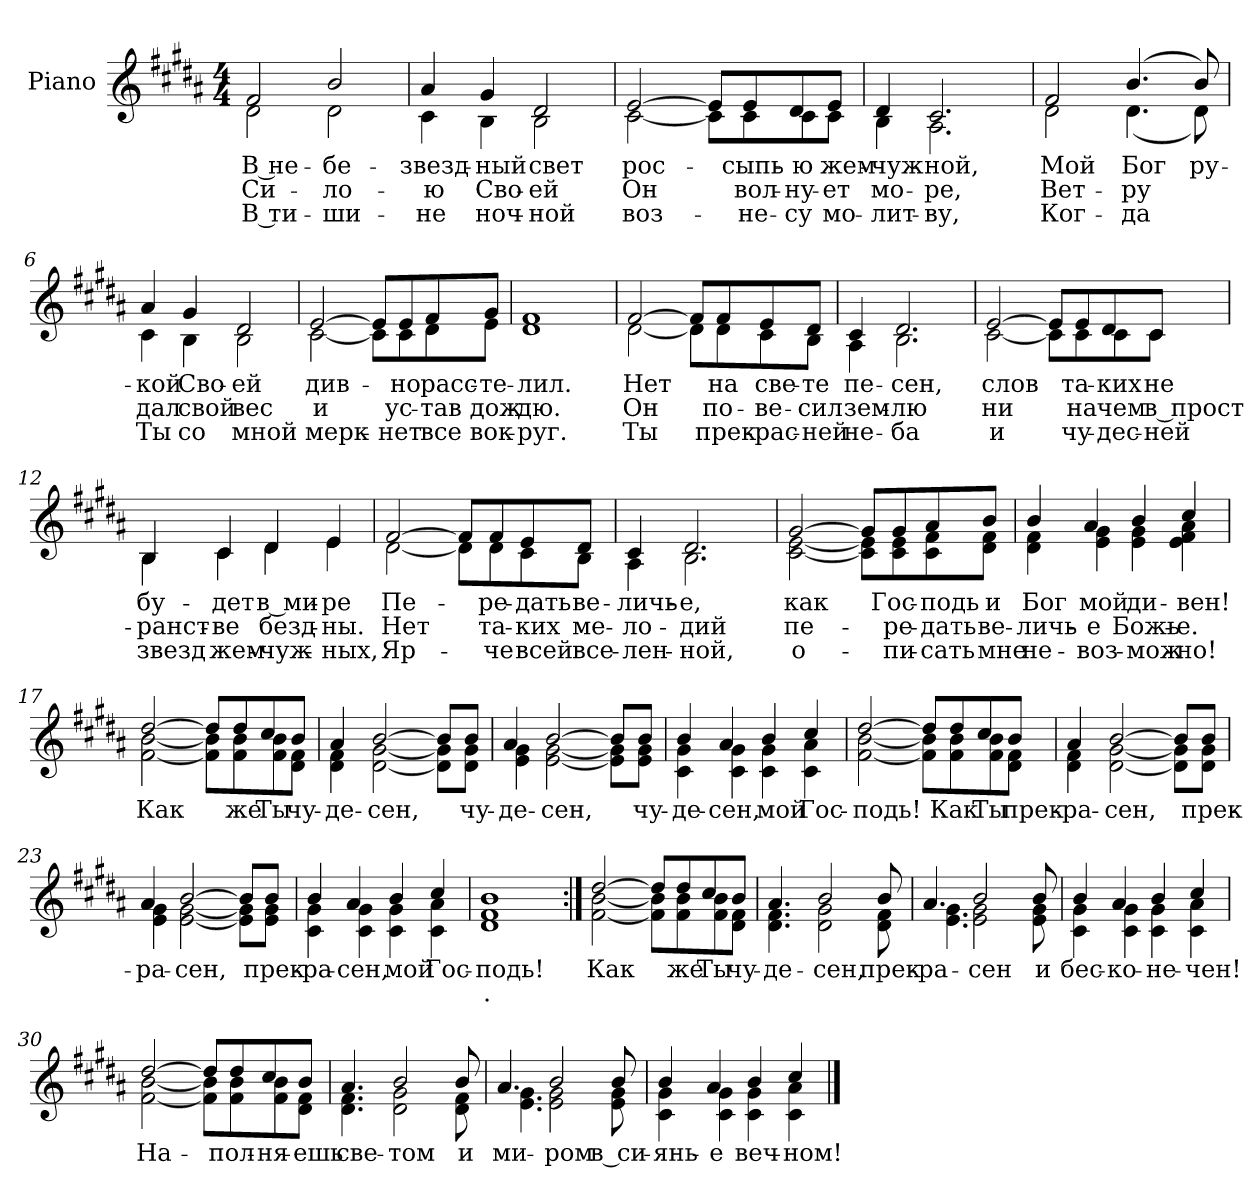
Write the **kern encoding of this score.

**kern	**text	**text	**text
*part1	*part1	*part1	*part1
*staff1	*staff1	*staff1	*staff1
*I"Piano	*	*	*
*I'Pno.	*	*	*
*clefG2	*	*	*
*k[f#c#g#d#a#]	*	*	*
*M4/4	*	*	*
=1	=1	=1	=1
!	!LO:LY:b	!LO:LY:b	!LO:LY:b
*^	*	*	*
2f#/	2d#\	В не-	Си-	В ти-
!	!	!LO:LY:b	!LO:LY:b	!LO:LY:b
2b/	2d#\	-бе-	-ло-	-ши-
=2	=2	=2	=2	=2
!	!	!LO:LY:b	!LO:LY:b	!LO:LY:b
4a#/	4c#\	звезд-	-ю	-не
!	!	!LO:LY:b	!LO:LY:b	!LO:LY:b
4g#/	4B\	-ный	Сво-	ноч-
!	!	!LO:LY:b	!LO:LY:b	!LO:LY:b
2d#/	2B\	свет	-ей	-ной
=3	=3	=3	=3	=3
!	!	!LO:LY:b	!LO:LY:b	!LO:LY:b
[2e/	[2c#\	рос-	Он	воз-
8e/L]	8c#\L]	.	.	.
!	!	!LO:LY:b	!LO:LY:b	!LO:LY:b
8e/	8c#\	-сыпь-	вол-	-не-
!	!	!LO:LY:b	!LO:LY:b	!LO:LY:b
8d#/	8c#\	-ю	-ну-	-су
!	!	!LO:LY:b	!LO:LY:b	!LO:LY:b
8e/J	8c#\J	жем-	-ет	мо-
=4	=4	=4	=4	=4
!	!	!LO:LY:b	!LO:LY:b	!LO:LY:b
4d#/	4B\	-чуж-	мо-	-лит-
!	!	!LO:LY:b	!LO:LY:b	!LO:LY:b
2.c#/	2.A#\	-ной,	-ре,	-ву,
=5	=5	=5	=5	=5
!	!	!LO:LY:b	!LO:LY:b	!LO:LY:b
2f#/	2d#\	Мой	Вет-	Ког-
!	!	!LO:LY:b	!LO:LY:b	!LO:LY:b
(4.b/	(4.d#\	Бог	-ру	-да
!	!	!LO:LY:b	!	!
8b/)	8d#\)	ру-	.	.
!!LO:LB:g=z	!!
=6	=6	=6	=6	=6
!	!	!LO:LY:b	!LO:LY:b	!LO:LY:b
4a#/	4c#\	-кой	дал	Ты
!	!	!LO:LY:b	!LO:LY:b	!LO:LY:b
4g#/	4B\	Сво-	свой	со
!	!	!LO:LY:b	!LO:LY:b	!LO:LY:b
2d#/	2B\	-ей	вес	мной
=7	=7	=7	=7	=7
!	!	!LO:LY:b	!LO:LY:b	!LO:LY:b
[2e/	[2c#\	див-	и	мерк-
8e/L]	8c#\L]	.	.	.
!	!	!LO:LY:b	!LO:LY:b	!LO:LY:b
8e/	8c#\	-но	ус-	-нет
!	!	!LO:LY:b	!LO:LY:b	!LO:LY:b
8f#/	8d#\	расс-	-тав	все
!	!	!LO:LY:b	!LO:LY:b	!LO:LY:b
8g#/J	8e\J	-те-	дож-	вок-
=8	=8	=8	=8	=8
!	!	!LO:LY:b	!LO:LY:b	!LO:LY:b
1f#	1d#	-лил.	-дю.	-руг.
=9	=9	=9	=9	=9
!	!	!LO:LY:b	!LO:LY:b	!LO:LY:b
[2f#/	[2d#\	Нет	Он	Ты
8f#/L]	8d#\L]	.	.	.
!	!	!LO:LY:b	!LO:LY:b	!LO:LY:b
8f#/	8d#\	на	по-	прек-
!	!	!LO:LY:b	!LO:LY:b	!LO:LY:b
8e/	8c#\	све-	-ве-	-рас-
!	!	!LO:LY:b	!LO:LY:b	!LO:LY:b
8d#/J	8B\J	-те	-сил	-ней
=10	=10	=10	=10	=10
!	!	!LO:LY:b	!LO:LY:b	!LO:LY:b
4c#/	4A#\	пе-	зем-	не-
!	!	!LO:LY:b	!LO:LY:b	!LO:LY:b
2.d#/	2.B\	-сен,	-лю	-ба
!!LO:LB:g=z	!!
=11	=11	=11	=11	=11
!	!	!LO:LY:b	!LO:LY:b	!LO:LY:b
[2e/	[2c#\	слов	ни	и
8e/L]	8c#\L]	.	.	.
!	!	!LO:LY:b	!LO:LY:b	!LO:LY:b
8e/	8c#\	та-	на	чу-
!	!	!LO:LY:b	!LO:LY:b	!LO:LY:b
8d#/	8c#\	-ких	чем	-дес-
!	!	!LO:LY:b	!LO:LY:b	!LO:LY:b
8c#/J	8c#\J	не	в прост-	-ней
=12	=12	=12	=12	=12
!	!	!LO:LY:b	!LO:LY:b	!LO:LY:b
4B/	4B\	бу-	-ранст-	звезд
!	!	!LO:LY:b	!LO:LY:b	!LO:LY:b
4c#/	4c#\	-дет	-ве	жем-
!	!	!LO:LY:b	!LO:LY:b	!LO:LY:b
4d#/	4d#\	в ми-	безд-	-чуж-
!	!	!LO:LY:b	!LO:LY:b	!LO:LY:b
4e/	4e\	-ре	-ны.	-ных,
=13	=13	=13	=13	=13
!	!	!LO:LY:b	!LO:LY:b	!LO:LY:b
[2f#/	[2d#\	Пе-	Нет	Яр-
8f#/L]	8d#\L]	.	.	.
!	!	!LO:LY:b	!LO:LY:b	!LO:LY:b
8f#/	8d#\	ре-	та-	-че
!	!	!LO:LY:b	!LO:LY:b	!LO:LY:b
8e/	8c#\	-дать	-ких	всей
!	!	!LO:LY:b	!LO:LY:b	!LO:LY:b
8d#/J	8B\J	ве-	ме-	все-
=14	=14	=14	=14	=14
!	!	!LO:LY:b	!LO:LY:b	!LO:LY:b
4c#/	4A#\	-личь-	-ло-	-лен-
!	!	!LO:LY:b	!LO:LY:b	!LO:LY:b
2.d#/	2.B\	-е,	-дий	-ной,
!!LO:LB:g=z	!!
=15	=15	=15	=15	=15
!	!	!LO:LY:b	!LO:LY:b	!LO:LY:b
[2g#/	[2c#\ [2e\	как	пе-	о-
8g#/L]	8c#\] 8e\]L	.	.	.
!	!	!LO:LY:b	!LO:LY:b	!LO:LY:b
8g#/	8c#\ 8e\	Гос-	-ре-	-пи-
!	!	!LO:LY:b	!LO:LY:b	!LO:LY:b
8a#/	8c#\ 8f#\	-подь	-дать	-сать
!	!	!LO:LY:b	!LO:LY:b	!LO:LY:b
8b/J	8d#\ 8f#\J	и	ве-	мне
=16	=16	=16	=16	=16
!	!	!LO:LY:b	!LO:LY:b	!LO:LY:b
4b/	4d#\ 4f#\	Бог	-личь-	не-
!	!	!LO:LY:b	!LO:LY:b	!LO:LY:b
4a#/	4e\ 4g#\	мой	-е	-воз-
!	!	!LO:LY:b	!LO:LY:b	!LO:LY:b
4b/	4e\ 4g#\	ди-	Божь-	-мож-
!	!	!LO:LY:b	!LO:LY:b	!LO:LY:b
4cc#/	4e\ 4f#\ 4a#\	-вен!	-е.	-но!
=17	=17	=17	=17	=17
!	!	!LO:LY:b	!	!
[2dd#/	[2f#\ [2b\	Как	.	.
8dd#/L]	8f#\] 8b\]L	.	.	.
!	!	!LO:LY:b	!	!
8dd#/	8f#\ 8b\	же	.	.
!	!	!LO:LY:b	!	!
8cc#/	8f#\ 8b\	Ты	.	.
!	!	!LO:LY:b	!	!
8b/J	8d#\ 8f#\J	чу-	.	.
=18	=18	=18	=18	=18
!	!	!LO:LY:b	!	!
4a#/	4d#\ 4f#\	де-	.	.
!	!	!LO:LY:b	!	!
[2b/	[2d#\ [2g#\	-сен,	.	.
8b/L]	8d#\] 8g#\]L	.	.	.
!	!	!LO:LY:b	!	!
8b/J	8d#\ 8g#\J	чу-	.	.
=19	=19	=19	=19	=19
!	!	!LO:LY:b	!	!
4a#/	4e\ 4g#\	-де-	.	.
!	!	!LO:LY:b	!	!
[2b/	[2e\ [2g#\	-сен,	.	.
8b/L]	8e\] 8g#\]L	.	.	.
!	!	!LO:LY:b	!	!
8b/J	8e\ 8g#\J	чу-	.	.
!!LO:LB:g=z	!!
=20	=20	=20	=20	=20
!	!	!LO:LY:b	!	!
4b/	4c#\ 4g#\	-де-	.	.
!	!	!LO:LY:b	!	!
4a#/	4c#\ 4g#\	-сен,	.	.
!	!	!LO:LY:b	!	!
4b/	4c#\ 4g#\	мой	.	.
!	!	!LO:LY:b	!	!
4cc#/	4c#\ 4a#\	Гос-	.	.
=21	=21	=21	=21	=21
!	!	!LO:LY:b	!	!
[2dd#/	[2f#\ [2b\	подь!	.	.
8dd#/L]	8f#\] 8b\]L	.	.	.
!	!	!LO:LY:b	!	!
8dd#/	8f#\ 8b\	Как	.	.
!	!	!LO:LY:b	!	!
8cc#/	8f#\ 8b\	Ты	.	.
!	!	!LO:LY:b	!	!
8b/J	8d#\ 8f#\J	прек-	.	.
=22	=22	=22	=22	=22
!	!	!LO:LY:b	!	!
4a#/	4d#\ 4f#\	-ра-	.	.
!	!	!LO:LY:b	!	!
[2b/	[2d#\ [2g#\	-сен,	.	.
8b/L]	8d#\] 8g#\]L	.	.	.
!	!	!LO:LY:b	!	!
8b/J	8d#\ 8g#\J	прек-	.	.
=23	=23	=23	=23	=23
!	!	!LO:LY:b	!	!
4a#/	4e\ 4g#\	-ра-	.	.
!	!	!LO:LY:b	!	!
[2b/	[2e\ [2g#\	-сен,	.	.
8b/L]	8e\] 8g#\]L	.	.	.
!	!	!LO:LY:b	!	!
8b/J	8e\ 8g#\J	прек-	.	.
=24	=24	=24	=24	=24
!	!	!LO:LY:b	!	!
4b/	4c#\ 4g#\	-ра-	.	.
!	!	!LO:LY:b	!	!
4a#/	4c#\ 4g#\	-сен,	.	.
!	!	!LO:LY:b	!	!
4b/	4c#\ 4g#\	мой	.	.
!	!	!LO:LY:b	!	!
4cc#/	4c#\ 4a#\	Гос-	.	.
!!LO:LB:g=z	!!
=25	=25	=25	=25	=25
!	!	!LO:LY:b	!LO:LY:b	!
1b	1d# 1f#	-подь!	-.	.
=26:|!	=26:|!	=26:|!	=26:|!	=26:|!
!	!	!LO:LY:b	!	!
[2dd#/	[2f#\ [2b\	Как	.	.
8dd#/L]	8f#\] 8b\]L	.	.	.
!	!	!LO:LY:b	!	!
8dd#/	8f#\ 8b\	же	.	.
!	!	!LO:LY:b	!	!
8cc#/	8f#\ 8b\	Ты	.	.
!	!	!LO:LY:b	!	!
8b/J	8d#\ 8f#\J	чу-	.	.
=27	=27	=27	=27	=27
!	!	!LO:LY:b	!	!
4.a#/	4.d#\ 4.f#\	-де-	.	.
!	!	!LO:LY:b	!	!
2b/	2d#\ 2g#\	-сен,	.	.
!	!	!LO:LY:b	!	!
8b/	8d#\ 8f#\	прек-	.	.
=28	=28	=28	=28	=28
!	!	!LO:LY:b	!	!
4.a#/	4.e\ 4.g#\	-ра-	.	.
!	!	!LO:LY:b	!	!
2b/	2e\ 2g#\	-сен	.	.
!	!	!LO:LY:b	!	!
8b/	8e\ 8g#\	и	.	.
=29	=29	=29	=29	=29
!	!	!LO:LY:b	!	!
4b/	4c#\ 4g#\	бес-	.	.
!	!	!LO:LY:b	!	!
4a#/	4c#\ 4g#\	-ко-	.	.
!	!	!LO:LY:b	!	!
4b/	4c#\ 4g#\	-не-	.	.
!	!	!LO:LY:b	!	!
4cc#/	4c#\ 4a#\	-чен!	.	.
!!LO:PB:g=z	!!
=30	=30	=30	=30	=30
!	!	!LO:LY:b	!	!
[2dd#/	[2f#\ [2b\	На-	.	.
8dd#/L]	8f#\] 8b\]L	.	.	.
!	!	!LO:LY:b	!	!
8dd#/	8f#\ 8b\	-пол-	.	.
!	!	!LO:LY:b	!	!
8cc#/	8f#\ 8b\	-ня-	.	.
!	!	!LO:LY:b	!	!
8b/J	8d#\ 8f#\J	-ешь	.	.
=31	=31	=31	=31	=31
!	!	!LO:LY:b	!	!
4.a#/	4.d#\ 4.f#\	све-	.	.
!	!	!LO:LY:b	!	!
2b/	2d#\ 2g#\	-том	.	.
!	!	!LO:LY:b	!	!
8b/	8d#\ 8f#\	и	.	.
=32	=32	=32	=32	=32
!	!	!LO:LY:b	!	!
4.a#/	4.e\ 4.g#\	ми-	.	.
!	!	!LO:LY:b	!	!
2b/	2e\ 2g#\	-ром	.	.
!	!	!LO:LY:b	!	!
8b/	8e\ 8g#\	в си-	.	.
=33	=33	=33	=33	=33
!	!	!LO:LY:b	!	!
4b/	4c#\ 4g#\	-янь-	.	.
!	!	!LO:LY:b	!	!
4a#/	4c#\ 4g#\	-е	.	.
!	!	!LO:LY:b	!	!
4b/	4c#\ 4g#\	веч-	.	.
!	!	!LO:LY:b	!	!
4cc#/	4c#\ 4a#\	-ном!	.	.
*v	*v	*	*	*
==	==	==	==
*-	*-	*-	*-
